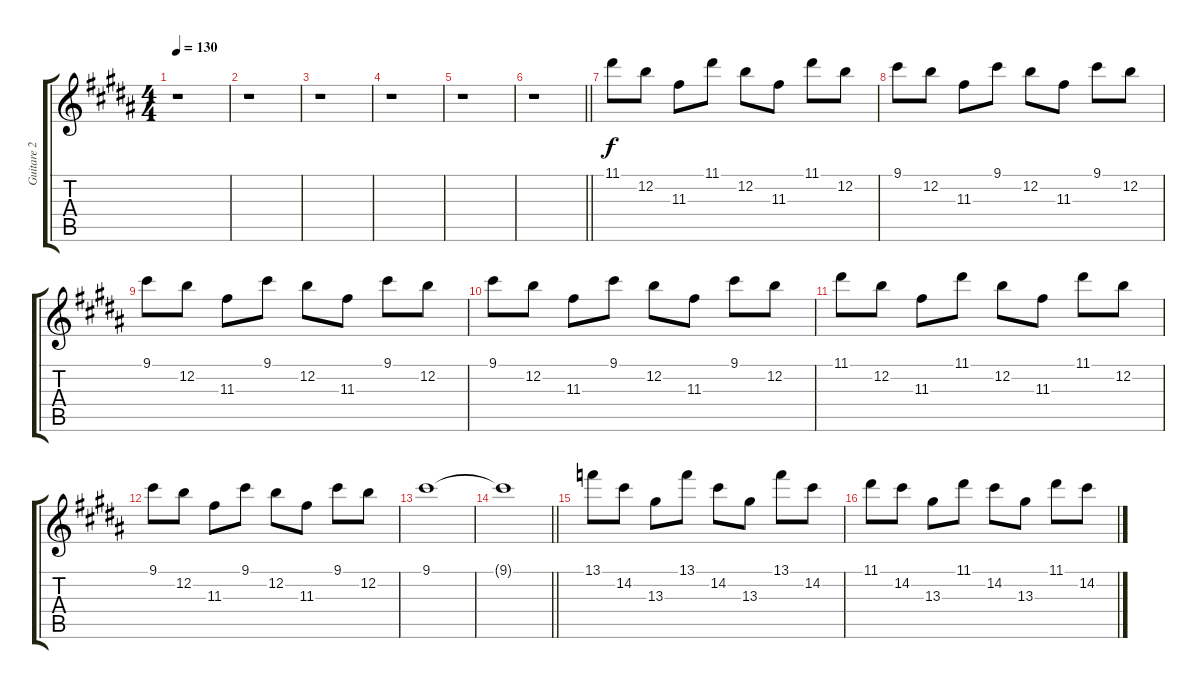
\track ("Guitare 2" "Guitare 2") {instrument electricguitarclean}
\staff {score tabs}
\tuning (E4 B3 G3 D3 A2 E2) {hide}
\ts (4 4)
\tempo 130
\clef g2
\ks b
r.1{dy f} |
r.1 |
r.1 |
r.1 |
r.1 |
\barLineRight lightlight
r.1 |
11.1.8 12.2.8 11.3.8 11.1.8 12.2.8 11.3.8 11.1.8 12.2.8 |
9.1.8 12.2.8 11.3.8 9.1.8 12.2.8 11.3.8 9.1.8 12.2.8 |
9.1.8 12.2.8 11.3.8 9.1.8 12.2.8 11.3.8 9.1.8 12.2.8 |
9.1.8 12.2.8 11.3.8 9.1.8 12.2.8 11.3.8 9.1.8 12.2.8 |
11.1.8 12.2.8 11.3.8 11.1.8 12.2.8 11.3.8 11.1.8 12.2.8 |
9.1.8 12.2.8 11.3.8 9.1.8 12.2.8 11.3.8 9.1.8 12.2.8 |
9.1.1 |
\barLineRight lightlight
9.1{t}.1 |
13.1.8 14.2.8 13.3.8 13.1.8 14.2.8 13.3.8 13.1.8 14.2.8 |
11.1.8 14.2.8 13.3.8 11.1.8 14.2.8 13.3.8 11.1.8 14.2.8
